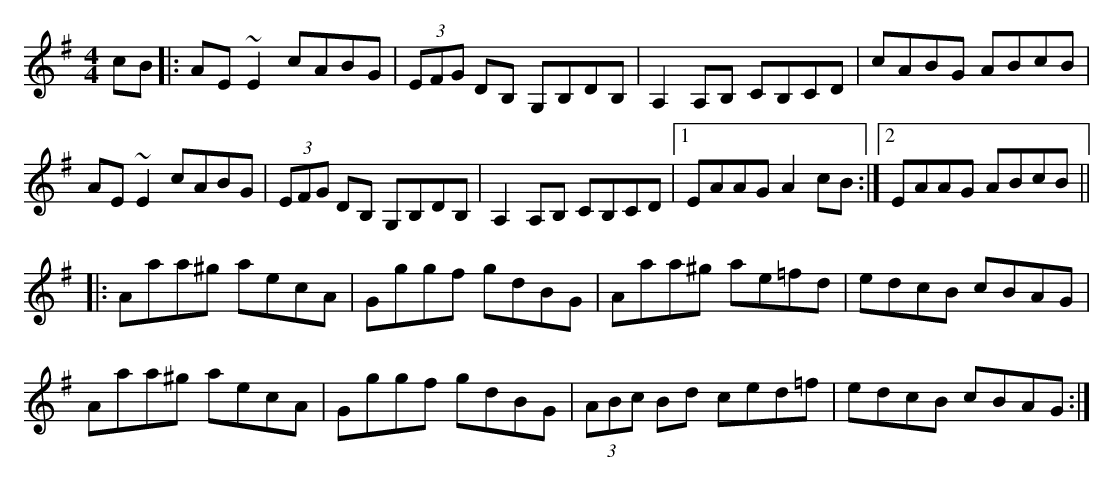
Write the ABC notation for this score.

X:1
M:4/4
K:Ador
cB|:AE~E2 cABG|(3EFG DB, G,B,DB,|A,2A,B, CB,CD|cABG ABcB|
AE~E2 cABG|(3EFG DB, G,B,DB,|A,2 A,B, CB,CD|1 EAAG A2cB:|2 EAAG ABcB||
|:Aaa^g aecA|Gggf gdBG|Aaa^g ae=fd|edcB cBAG|
Aaa^g aecA|Gggf gdBG|(3ABc Bd ced=f|edcB cBAG:|
